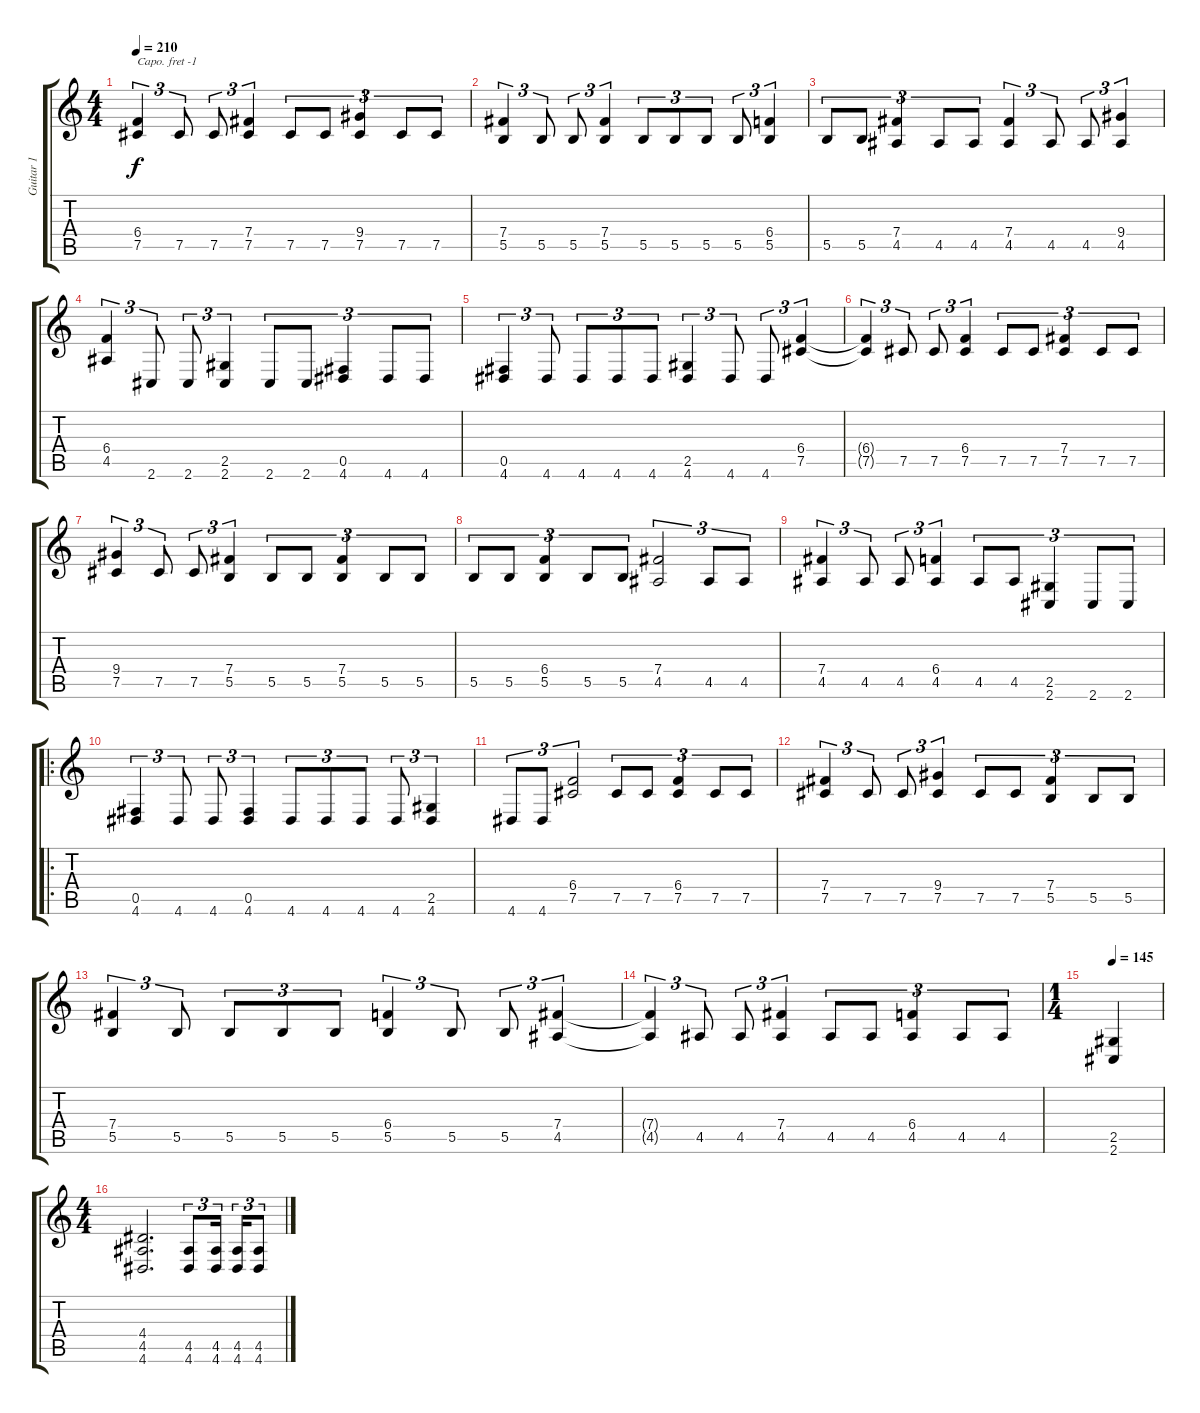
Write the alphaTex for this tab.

\track ("Guitar 1" "Guitar 1") {instrument distortionguitar}
\staff {score tabs}
\capo -1
\tuning (D4 A3 F3 C3 G2 C2) {hide}
\ts (4 4)
\tempo 210
\clef g2
\ks c
(6.4 7.5).4{tu (3 2) dy f} 7.5.8{tu (3 2)} 7.5.8{tu (3 2)} (7.4 7.5).4{tu (3 2)} 7.5.8{tu (3 2)} 7.5.8{tu (3 2)} (9.4 7.5).4{tu (3 2)} 7.5.8{tu (3 2)} 7.5.8{tu (3 2)} |
(7.4 5.5).4{tu (3 2)} 5.5.8{tu (3 2)} 5.5.8{tu (3 2)} (7.4 5.5).4{tu (3 2)} 5.5.8{tu (3 2)} 5.5.8{tu (3 2)} 5.5.8{tu (3 2)} 5.5.8{tu (3 2)} (6.4 5.5).4{tu (3 2)} |
5.5.8{tu (3 2)} 5.5.8{tu (3 2)} (7.4 4.5).4{tu (3 2)} 4.5.8{tu (3 2)} 4.5.8{tu (3 2)} (7.4 4.5).4{tu (3 2)} 4.5.8{tu (3 2)} 4.5.8{tu (3 2)} (9.4 4.5).4{tu (3 2)} |
(6.4 4.5).4{tu (3 2)} 2.6.8{tu (3 2)} 2.6.8{tu (3 2)} (2.5 2.6).4{tu (3 2)} 2.6.8{tu (3 2)} 2.6.8{tu (3 2)} (0.5 4.6).4{tu (3 2)} 4.6.8{tu (3 2)} 4.6.8{tu (3 2)} |
(0.5 4.6).4{tu (3 2)} 4.6.8{tu (3 2)} 4.6.8{tu (3 2)} 4.6.8{tu (3 2)} 4.6.8{tu (3 2)} (2.5 4.6).4{tu (3 2)} 4.6.8{tu (3 2)} 4.6.8{tu (3 2)} (6.4 7.5).4{tu (3 2)} |
(6.4{t} 7.5{t}).4{tu (3 2)} 7.5.8{tu (3 2)} 7.5.8{tu (3 2)} (6.4 7.5).4{tu (3 2)} 7.5.8{tu (3 2)} 7.5.8{tu (3 2)} (7.4 7.5).4{tu (3 2)} 7.5.8{tu (3 2)} 7.5.8{tu (3 2)} |
(9.4 7.5).4{tu (3 2)} 7.5.8{tu (3 2)} 7.5.8{tu (3 2)} (7.4 5.5).4{tu (3 2)} 5.5.8{tu (3 2)} 5.5.8{tu (3 2)} (7.4 5.5).4{tu (3 2)} 5.5.8{tu (3 2)} 5.5.8{tu (3 2)} |
5.5.8{tu (3 2)} 5.5.8{tu (3 2)} (6.4 5.5).4{tu (3 2)} 5.5.8{tu (3 2)} 5.5.8{tu (3 2)} (7.4 4.5).2{tu (3 2)} 4.5.8{tu (3 2)} 4.5.8{tu (3 2)} |
(7.4 4.5).4{tu (3 2)} 4.5.8{tu (3 2)} 4.5.8{tu (3 2)} (6.4 4.5).4{tu (3 2)} 4.5.8{tu (3 2)} 4.5.8{tu (3 2)} (2.5 2.6).4{tu (3 2)} 2.6.8{tu (3 2)} 2.6.8{tu (3 2)} |
\ro
(0.5 4.6).4{tu (3 2)} 4.6.8{tu (3 2)} 4.6.8{tu (3 2)} (0.5 4.6).4{tu (3 2)} 4.6.8{tu (3 2)} 4.6.8{tu (3 2)} 4.6.8{tu (3 2)} 4.6.8{tu (3 2)} (2.5 4.6).4{tu (3 2)} |
4.6.8{tu (3 2)} 4.6.8{tu (3 2)} (6.4 7.5).2{tu (3 2)} 7.5.8{tu (3 2)} 7.5.8{tu (3 2)} (6.4 7.5).4{tu (3 2)} 7.5.8{tu (3 2)} 7.5.8{tu (3 2)} |
(7.4 7.5).4{tu (3 2)} 7.5.8{tu (3 2)} 7.5.8{tu (3 2)} (9.4 7.5).4{tu (3 2)} 7.5.8{tu (3 2)} 7.5.8{tu (3 2)} (7.4 5.5).4{tu (3 2)} 5.5.8{tu (3 2)} 5.5.8{tu (3 2)} |
(7.4 5.5).4{tu (3 2)} 5.5.8{tu (3 2)} 5.5.8{tu (3 2)} 5.5.8{tu (3 2)} 5.5.8{tu (3 2)} (6.4 5.5).4{tu (3 2)} 5.5.8{tu (3 2)} 5.5.8{tu (3 2)} (7.4 4.5).4{tu (3 2)} |
(7.4{t} 4.5{t}).4{tu (3 2)} 4.5.8{tu (3 2)} 4.5.8{tu (3 2)} (7.4 4.5).4{tu (3 2)} 4.5.8{tu (3 2)} 4.5.8{tu (3 2)} (6.4 4.5).4{tu (3 2)} 4.5.8{tu (3 2)} 4.5.8{tu (3 2)} |
\ts (1 4)
\tempo 145
(2.5 2.6).4 |
\ts (4 4)
(4.4 4.5 4.6).2{d} (4.5 4.6).8{tu (3 2)} (4.5 4.6).16{tu (3 2)} (4.5 4.6).16{tu (3 2)} (4.5 4.6).8{tu (3 2)}
